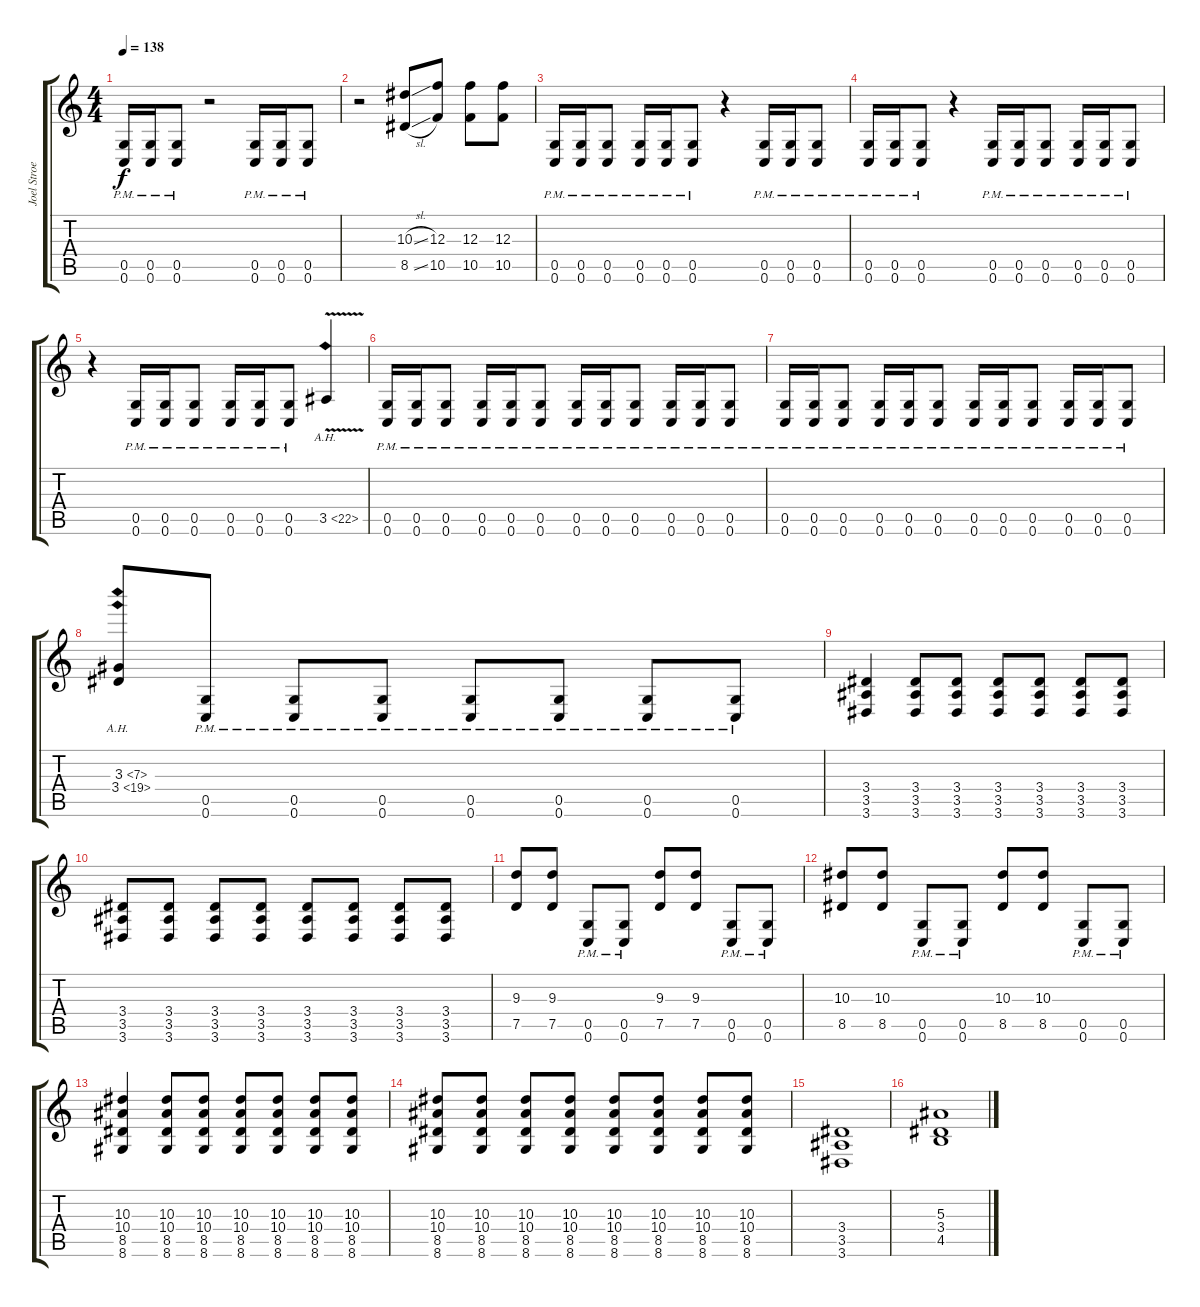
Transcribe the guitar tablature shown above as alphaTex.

\track ("Joel Stroetzel" "Joel Stroe") {instrument distortionguitar}
\staff {score tabs}
\tuning (D4 A3 F3 C3 G2 C2) {hide}
\ts (4 4)
\tempo 138
\clef g2
\ks c
(0.5{pm} 0.6{pm}).16{dy f} (0.5{pm} 0.6{pm}).16 (0.5{pm} 0.6{pm}).8 r.2 (0.5{pm} 0.6{pm}).16 (0.5{pm} 0.6{pm}).16 (0.5{pm} 0.6{pm}).8 |
r.2 (10.3{sl} 8.5{sl}).8 (12.3 10.5).8 (12.3 10.5).8 (12.3 10.5).8 |
(0.5{pm} 0.6{pm}).16 (0.5{pm} 0.6{pm}).16 (0.5{pm} 0.6{pm}).8 (0.5{pm} 0.6{pm}).16 (0.5{pm} 0.6{pm}).16 (0.5{pm} 0.6{pm}).8 r.4 (0.5{pm} 0.6{pm}).16 (0.5{pm} 0.6{pm}).16 (0.5{pm} 0.6{pm}).8 |
(0.5{pm} 0.6{pm}).16 (0.5{pm} 0.6{pm}).16 (0.5{pm} 0.6{pm}).8 r.4 (0.5{pm} 0.6{pm}).16 (0.5{pm} 0.6{pm}).16 (0.5{pm} 0.6{pm}).8 (0.5{pm} 0.6{pm}).16 (0.5{pm} 0.6{pm}).16 (0.5{pm} 0.6{pm}).8 |
r.4 (0.5{pm} 0.6{pm}).16 (0.5{pm} 0.6{pm}).16 (0.5{pm} 0.6{pm}).8 (0.5{pm} 0.6{pm}).16 (0.5{pm} 0.6{pm}).16 (0.5{pm} 0.6{pm}).8 3.5{ah 19 v}.4 |
(0.5{pm} 0.6{pm}).16 (0.5{pm} 0.6{pm}).16 (0.5{pm} 0.6{pm}).8 (0.5{pm} 0.6{pm}).16 (0.5{pm} 0.6{pm}).16 (0.5{pm} 0.6{pm}).8 (0.5{pm} 0.6{pm}).16 (0.5{pm} 0.6{pm}).16 (0.5{pm} 0.6{pm}).8 (0.5{pm} 0.6{pm}).16 (0.5{pm} 0.6{pm}).16 (0.5{pm} 0.6{pm}).8 |
(0.5{pm} 0.6{pm}).16 (0.5{pm} 0.6{pm}).16 (0.5{pm} 0.6{pm}).8 (0.5{pm} 0.6{pm}).16 (0.5{pm} 0.6{pm}).16 (0.5{pm} 0.6{pm}).8 (0.5{pm} 0.6{pm}).16 (0.5{pm} 0.6{pm}).16 (0.5{pm} 0.6{pm}).8 (0.5{pm} 0.6{pm}).16 (0.5{pm} 0.6{pm}).16 (0.5{pm} 0.6{pm}).8 |
(3.3{ah 4} 3.4{ah 16}).8 (0.5{pm} 0.6{pm}).8 (0.5{pm} 0.6{pm}).8 (0.5{pm} 0.6{pm}).8 (0.5{pm} 0.6{pm}).8 (0.5{pm} 0.6{pm}).8 (0.5{pm} 0.6{pm}).8 (0.5{pm} 0.6{pm}).8 |
(3.4 3.5 3.6).4 (3.4 3.5 3.6).8 (3.4 3.5 3.6).8 (3.4 3.5 3.6).8 (3.4 3.5 3.6).8 (3.4 3.5 3.6).8 (3.4 3.5 3.6).8 |
(3.4 3.5 3.6).8 (3.4 3.5 3.6).8 (3.4 3.5 3.6).8 (3.4 3.5 3.6).8 (3.4 3.5 3.6).8 (3.4 3.5 3.6).8 (3.4 3.5 3.6).8 (3.4 3.5 3.6).8 |
(9.3 7.5).8 (9.3 7.5).8 (0.5{pm} 0.6{pm}).8 (0.5{pm} 0.6{pm}).8 (9.3 7.5).8 (9.3 7.5).8 (0.5{pm} 0.6{pm}).8 (0.5{pm} 0.6{pm}).8 |
(10.3 8.5).8 (10.3 8.5).8 (0.5{pm} 0.6{pm}).8 (0.5{pm} 0.6{pm}).8 (10.3 8.5).8 (10.3 8.5).8 (0.5{pm} 0.6{pm}).8 (0.5{pm} 0.6{pm}).8 |
(10.3 10.4 8.5 8.6).4 (10.3 10.4 8.5 8.6).8 (10.3 10.4 8.5 8.6).8 (10.3 10.4 8.5 8.6).8 (10.3 10.4 8.5 8.6).8 (10.3 10.4 8.5 8.6).8 (10.3 10.4 8.5 8.6).8 |
(10.3 10.4 8.5 8.6).8 (10.3 10.4 8.5 8.6).8 (10.3 10.4 8.5 8.6).8 (10.3 10.4 8.5 8.6).8 (10.3 10.4 8.5 8.6).8 (10.3 10.4 8.5 8.6).8 (10.3 10.4 8.5 8.6).8 (10.3 10.4 8.5 8.6).8 |
(3.4 3.5 3.6).1 |
(5.3 3.4 4.5).1
